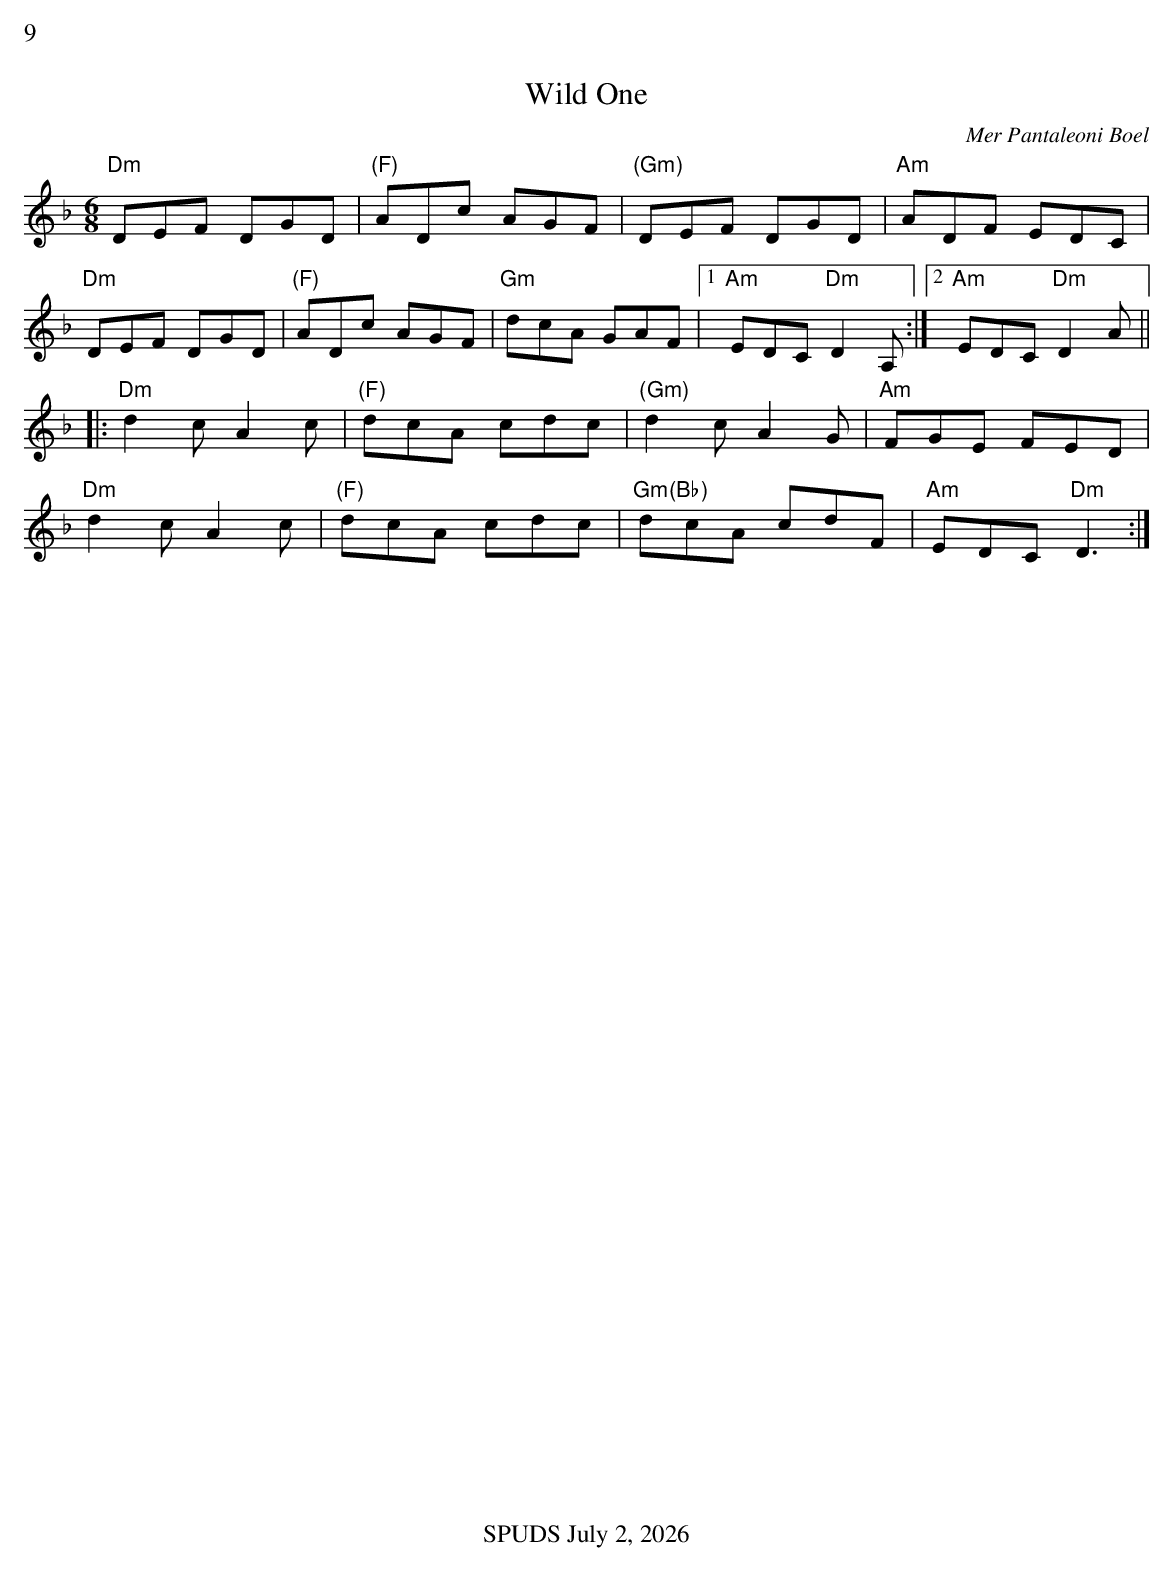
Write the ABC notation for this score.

X:1
%%text 9
T:Wild One
M:6/8
L:1/8
C:Mer Pantaleoni Boel
K:Dm
"Dm"DEF DGD|"(F)"ADc AGF|"(Gm)"DEF DGD|"Am"ADF EDC |
"Dm"DEF DGD|"(F)"ADc AGF|"Gm"dcA GAF|1 "Am"EDC "Dm"D2A,:|[2 "Am"EDC "Dm"D2A ||
|: "Dm"d2c A2c|"(F)"dcA cdc|"(Gm)"d2c A2G|"Am"FGE FED |
"Dm"d2c A2c|"(F)"dcA cdc|"Gm(Bb)"dcA cdF| "Am"EDC "Dm"D3:|
